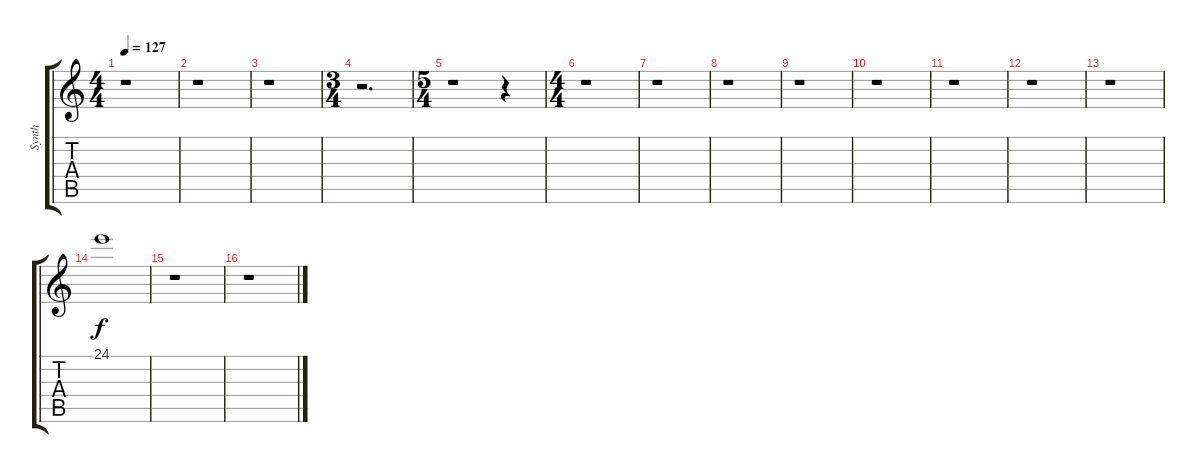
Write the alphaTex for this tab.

\track ("Synth " "Synth ") {instrument xylophone}
\staff {score tabs}
\tuning (E4 B3 G3 D3 A2 E2) {hide}
\ts (4 4)
\tempo 127
\clef g2
\ks c
r.1{dy fff} |
r.1 |
r.1 |
\ts (3 4)
r.2{d} |
\ts (5 4)
r.1 r.4 |
\ts (4 4)
r.1 |
r.1 |
r.1 |
r.1 |
r.1 |
r.1 |
r.1 |
r.1 |
24.1.1{dy f} |
r.1 |
r.1
